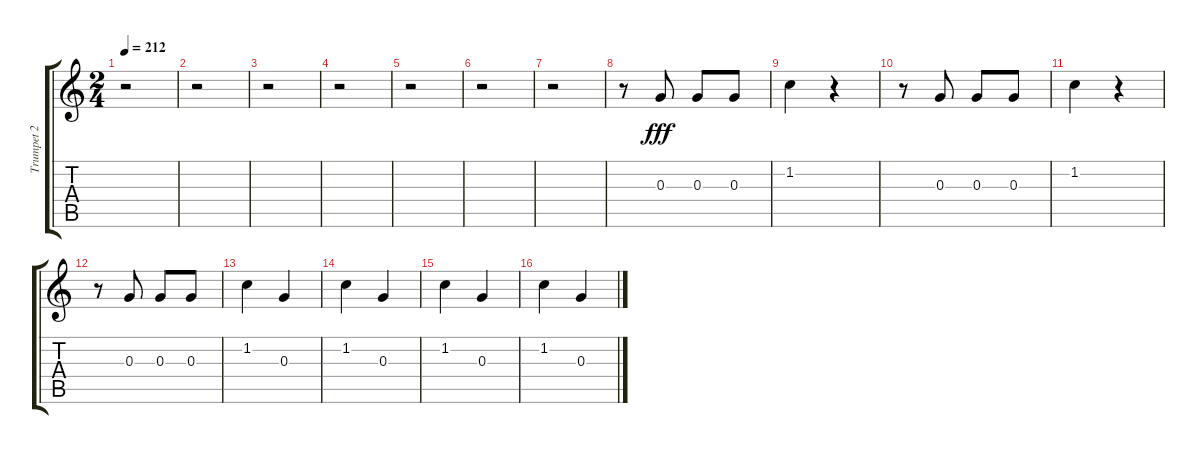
\track ("Trumpet 2" "Trumpet 2") {instrument acousticguitarnylon}
\staff {score tabs}
\tuning (E4 B3 G3 D3 A2 E2) {hide}
\ts (2 4)
\tempo 212
\clef g2
\ks c
r.2{dy f} |
r.2 |
r.2 |
r.2 |
r.2 |
r.2 |
r.2 |
r.8 0.3.8{dy fff} 0.3.8 0.3.8 |
1.2.4 r.4 |
r.8 0.3.8 0.3.8 0.3.8 |
1.2.4 r.4 |
r.8 0.3.8 0.3.8 0.3.8 |
1.2.4 0.3.4 |
1.2.4 0.3.4 |
1.2.4 0.3.4 |
1.2.4 0.3.4
